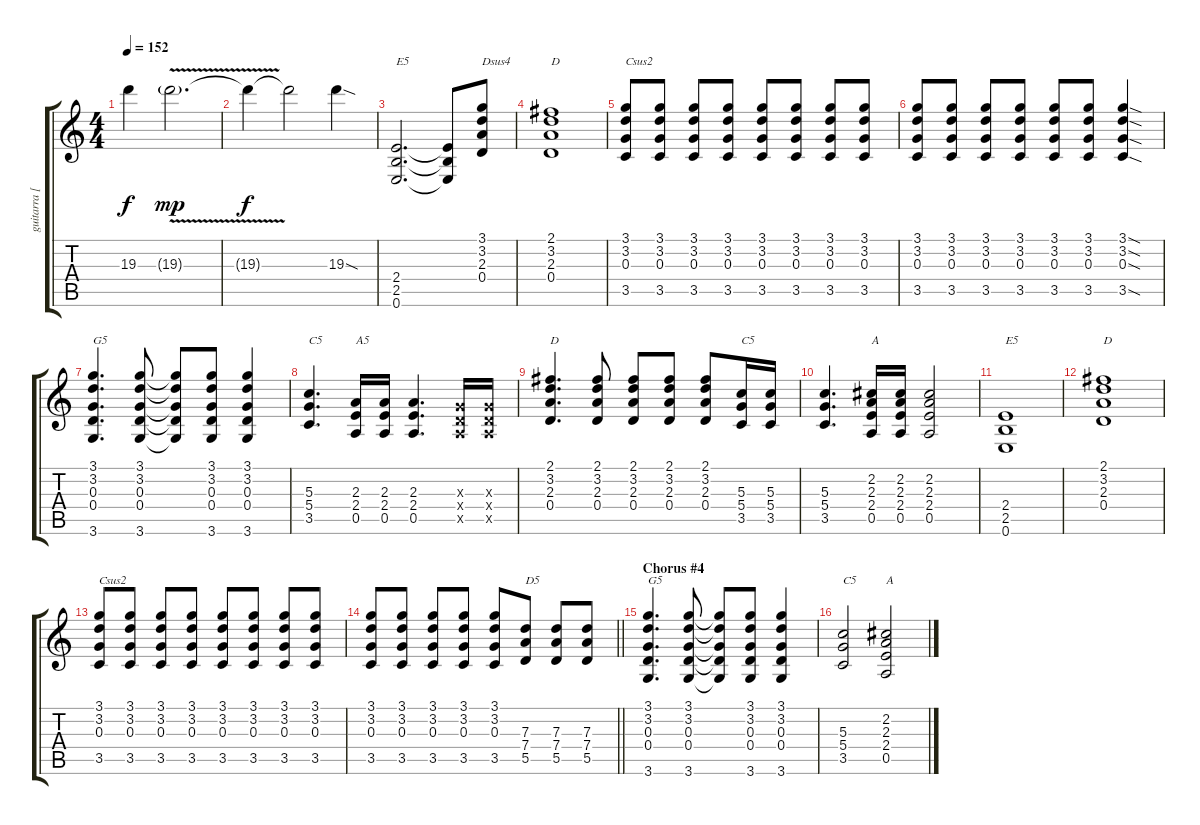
\track ("guitarra [solista]" "guitarra [") {instrument overdrivenguitar}
\staff {score tabs}
\tuning (E4 B3 G3 D3 A2 E2) {hide}
\ts (4 4)
\tempo 152
\clef g2
\ks c
19.3.4{dy f} 19.3{v g}.2{d dy mp} |
19.3{t}.4{dy f} 19.3{t}.2 19.3{sod}.4 |
(2.4 2.5 0.6).2{d txt "E5"} (2.4{t} 2.5{t} 0.6{t}).8 (3.1 3.2 2.3 0.4).8{txt "Dsus4"} |
(2.1 3.2 2.3 0.4).1{txt "D"} |
(3.1 3.2 0.3 3.5).8{txt "Csus2"} (3.1 3.2 0.3 3.5).8 (3.1 3.2 0.3 3.5).8 (3.1 3.2 0.3 3.5).8 (3.1 3.2 0.3 3.5).8 (3.1 3.2 0.3 3.5).8 (3.1 3.2 0.3 3.5).8 (3.1 3.2 0.3 3.5).8 |
(3.1 3.2 0.3 3.5).8 (3.1 3.2 0.3 3.5).8 (3.1 3.2 0.3 3.5).8 (3.1 3.2 0.3 3.5).8 (3.1 3.2 0.3 3.5).8 (3.1 3.2 0.3 3.5).8 (3.1{sod} 3.2{sod} 0.3{sod} 3.5{sod}).4 |
(3.1 3.2 0.3 0.4 3.6).4{d txt "G5"} (3.1 3.2 0.3 0.4 3.6).8 (3.1{t} 3.2{t} 0.3{t} 0.4{t} 3.6{t}).8 (3.1 3.2 0.3 0.4 3.6).8 (3.1 3.2 0.3 0.4 3.6).4 |
(5.3 5.4 3.5).4{d txt "C5"} (2.3 2.4 0.5).16{txt "A5"} (2.3 2.4 0.5).16 (2.3 2.4 0.5).4{d} (0.3{x} 0.4{x} 0.5{x}).16 (0.3{x} 0.4{x} 0.5{x}).16 |
(2.1 3.2 2.3 0.4).4{d txt "D"} (2.1 3.2 2.3 0.4).8 (2.1 3.2 2.3 0.4).8 (2.1 3.2 2.3 0.4).8 (2.1 3.2 2.3 0.4).8 (5.3 5.4 3.5).16{txt "C5"} (5.3 5.4 3.5).16 |
(5.3 5.4 3.5).4{d} (2.2 2.3 2.4 0.5).16{txt "A"} (2.2 2.3 2.4 0.5).16 (2.2 2.3 2.4 0.5).2 |
(2.4 2.5 0.6).1{txt "E5"} |
(2.1 3.2 2.3 0.4).1{txt "D"} |
(3.1 3.2 0.3 3.5).8{txt "Csus2"} (3.1 3.2 0.3 3.5).8 (3.1 3.2 0.3 3.5).8 (3.1 3.2 0.3 3.5).8 (3.1 3.2 0.3 3.5).8 (3.1 3.2 0.3 3.5).8 (3.1 3.2 0.3 3.5).8 (3.1 3.2 0.3 3.5).8 |
\barLineRight lightlight
(3.1 3.2 0.3 3.5).8 (3.1 3.2 0.3 3.5).8 (3.1 3.2 0.3 3.5).8 (3.1 3.2 0.3 3.5).8 (3.1 3.2 0.3 3.5).8 (7.3 7.4 5.5).8{txt "D5"} (7.3 7.4 5.5).8 (7.3 7.4 5.5).8 |
\section ("" "Chorus #4")
(3.1 3.2 0.3 0.4 3.6).4{d txt "G5"} (3.1 3.2 0.3 0.4 3.6).8 (3.1{t} 3.2{t} 0.3{t} 0.4{t} 3.6{t}).8 (3.1 3.2 0.3 0.4 3.6).8 (3.1 3.2 0.3 0.4 3.6).4 |
(5.3 5.4 3.5).2{txt "C5"} (2.2 2.3 2.4 0.5).2{txt "A"}
